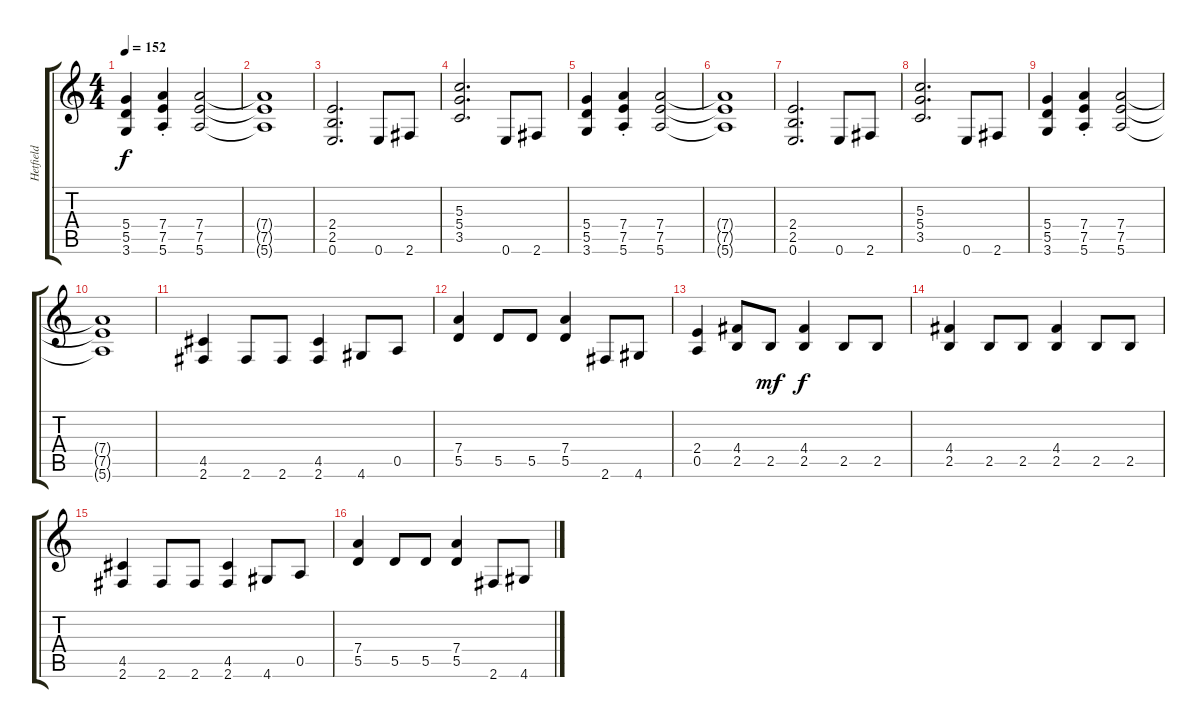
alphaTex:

\track ("Hetfield" "Hetfield") {instrument distortionguitar}
\staff {score tabs}
\tuning (E4 B3 G3 D3 A2 E2) {hide}
\ts (4 4)
\tempo 152
\clef g2
\ks c
(5.4 5.5 3.6).4{dy f} (7.4{st} 7.5{st} 5.6{st}).4 (7.4 7.5 5.6).2 |
(7.4{t} 7.5{t} 5.6{t}).1 |
(2.4 2.5 0.6).2{d} 0.6.8 2.6.8 |
(5.3 5.4 3.5).2{d} 0.6.8 2.6.8 |
(5.4 5.5 3.6).4 (7.4{st} 7.5{st} 5.6{st}).4 (7.4 7.5 5.6).2 |
(7.4{t} 7.5{t} 5.6{t}).1 |
(2.4 2.5 0.6).2{d} 0.6.8 2.6.8 |
(5.3 5.4 3.5).2{d} 0.6.8 2.6.8 |
(5.4 5.5 3.6).4 (7.4{st} 7.5{st} 5.6{st}).4 (7.4 7.5 5.6).2 |
(7.4{t} 7.5{t} 5.6{t}).1 |
(4.5 2.6).4 2.6.8 2.6.8 (4.5 2.6).4 4.6.8 0.5.8 |
(7.4 5.5).4 5.5.8 5.5.8 (7.4 5.5).4 2.6.8 4.6.8 |
(2.4 0.5).4 (4.4 2.5).8 2.5.8{dy mf} (4.4 2.5).4{dy f} 2.5.8 2.5.8 |
(4.4 2.5).4 2.5.8 2.5.8 (4.4 2.5).4 2.5.8 2.5.8 |
(4.5 2.6).4 2.6.8 2.6.8 (4.5 2.6).4 4.6.8 0.5.8 |
(7.4 5.5).4 5.5.8 5.5.8 (7.4 5.5).4 2.6.8 4.6.8
